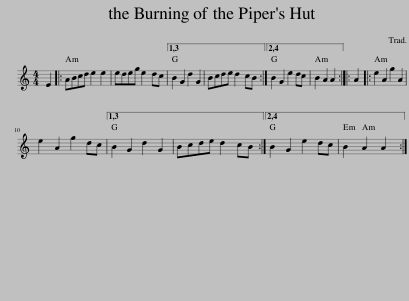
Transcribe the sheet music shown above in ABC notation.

X:1
L:1/8
M:4/4
I:linebreak $
K:C
V:1 treble
V:1
 E2 |: ABcd e2 e2 | edeg e2 dc |1,3 B2 G2 d2 G2 | Bcde d2 cB :|2,4 %5
 B2 G2 e2 dc | B2 A2 A2 :: A2 |: e2 A2 g2 A2 |$ e2 A2 g2 dc |1,3 %10
 B2 G2 d2 G2 | Bcde d2 cB :|2,4 B2 G2 e2 dc | B2 A2 A2 :| %14
